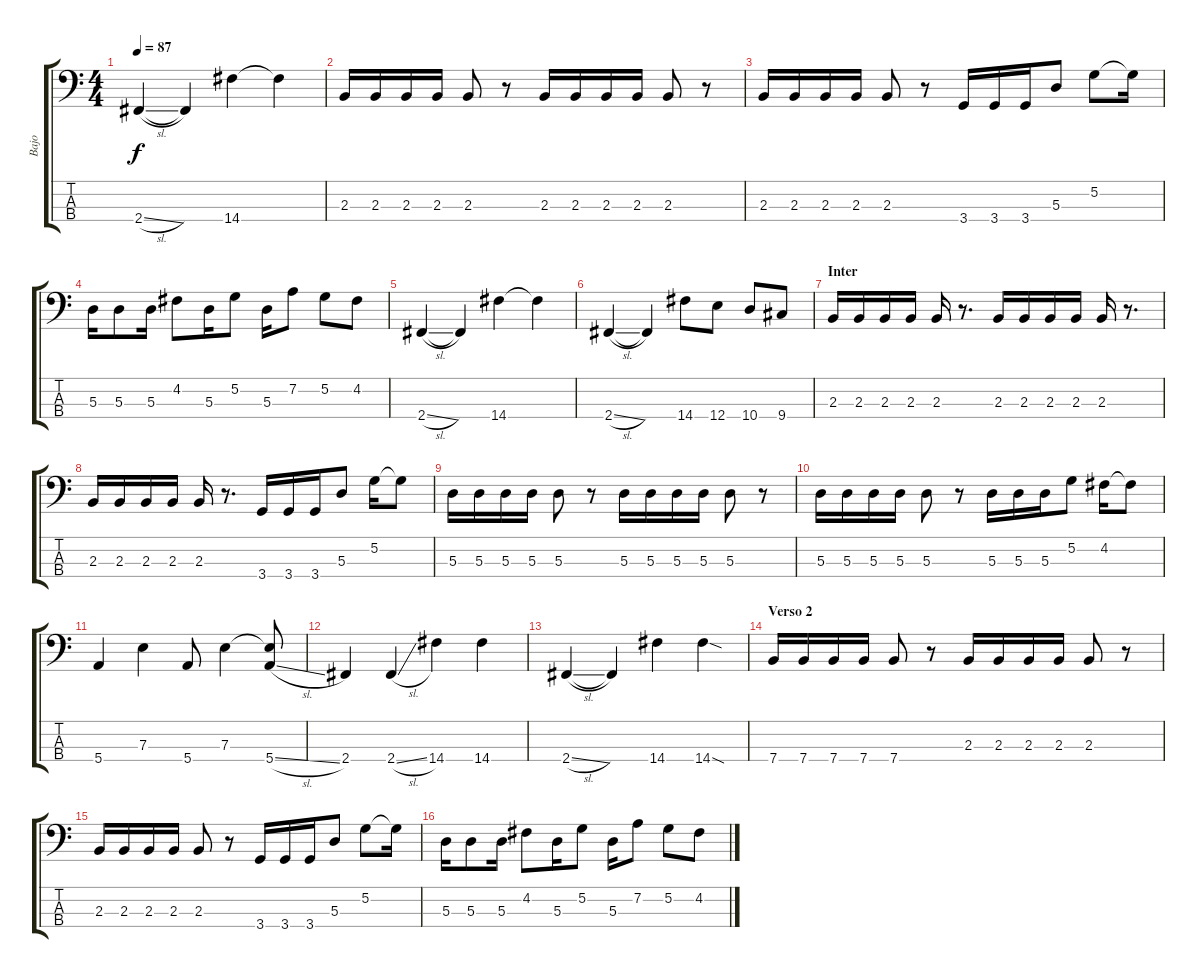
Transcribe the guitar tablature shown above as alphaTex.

\track ("Bajo" "Bajo") {instrument electricbasspick}
\staff {score tabs}
\tuning (G2 D2 A1 E1) {hide}
\ts (4 4)
\tempo 87
\clef f4
\ks c
2.4{sl}.4{dy f} 2.4{t}.4 14.4.4 14.4{t}.4 |
2.3.16 2.3.16 2.3.16 2.3.16 2.3.8 r.8 2.3.16 2.3.16 2.3.16 2.3.16 2.3.8 r.8 |
2.3.16 2.3.16 2.3.16 2.3.16 2.3.8 r.8 3.4.16 3.4.16 3.4.16 5.3.8 5.2.8 5.2{t}.16 |
5.3.16 5.3.8 5.3.16 4.2.8 5.3.16 5.2.8 5.3.16 7.2.8 5.2.8 4.2.8 |
2.4{sl}.4 2.4{t}.4 14.4.4 14.4{t}.4 |
2.4{sl}.4 2.4{t}.4 14.4.8 12.4.8 10.4.8 9.4.8 |
\section ("" "Inter")
2.3.16 2.3.16 2.3.16 2.3.16 2.3.16 r.8{d} 2.3.16 2.3.16 2.3.16 2.3.16 2.3.16 r.8{d} |
2.3.16 2.3.16 2.3.16 2.3.16 2.3.16 r.8{d} 3.4.16 3.4.16 3.4.16 5.3.8 5.2.16 5.2{t}.8 |
5.3.16 5.3.16 5.3.16 5.3.16 5.3.8 r.8 5.3.16 5.3.16 5.3.16 5.3.16 5.3.8 r.8 |
5.3.16 5.3.16 5.3.16 5.3.16 5.3.8 r.8 5.3.16 5.3.16 5.3.16 5.2.8 4.2.16 4.2{t}.8 |
5.4.4 7.3.4 5.4.8 7.3.4 (7.3{t} 5.4{sl}).8 |
2.4.4 2.4{sl}.4 14.4.4 14.4.4 |
2.4{sl}.4 2.4{t}.4 14.4.4 14.4{sod}.4 |
\section ("" "Verso 2")
7.4.16 7.4.16 7.4.16 7.4.16 7.4.8 r.8 2.3.16 2.3.16 2.3.16 2.3.16 2.3.8 r.8 |
2.3.16 2.3.16 2.3.16 2.3.16 2.3.8 r.8 3.4.16 3.4.16 3.4.16 5.3.8 5.2.8 5.2{t}.16 |
5.3.16 5.3.8 5.3.16 4.2.8 5.3.16 5.2.8 5.3.16 7.2.8 5.2.8 4.2.8
